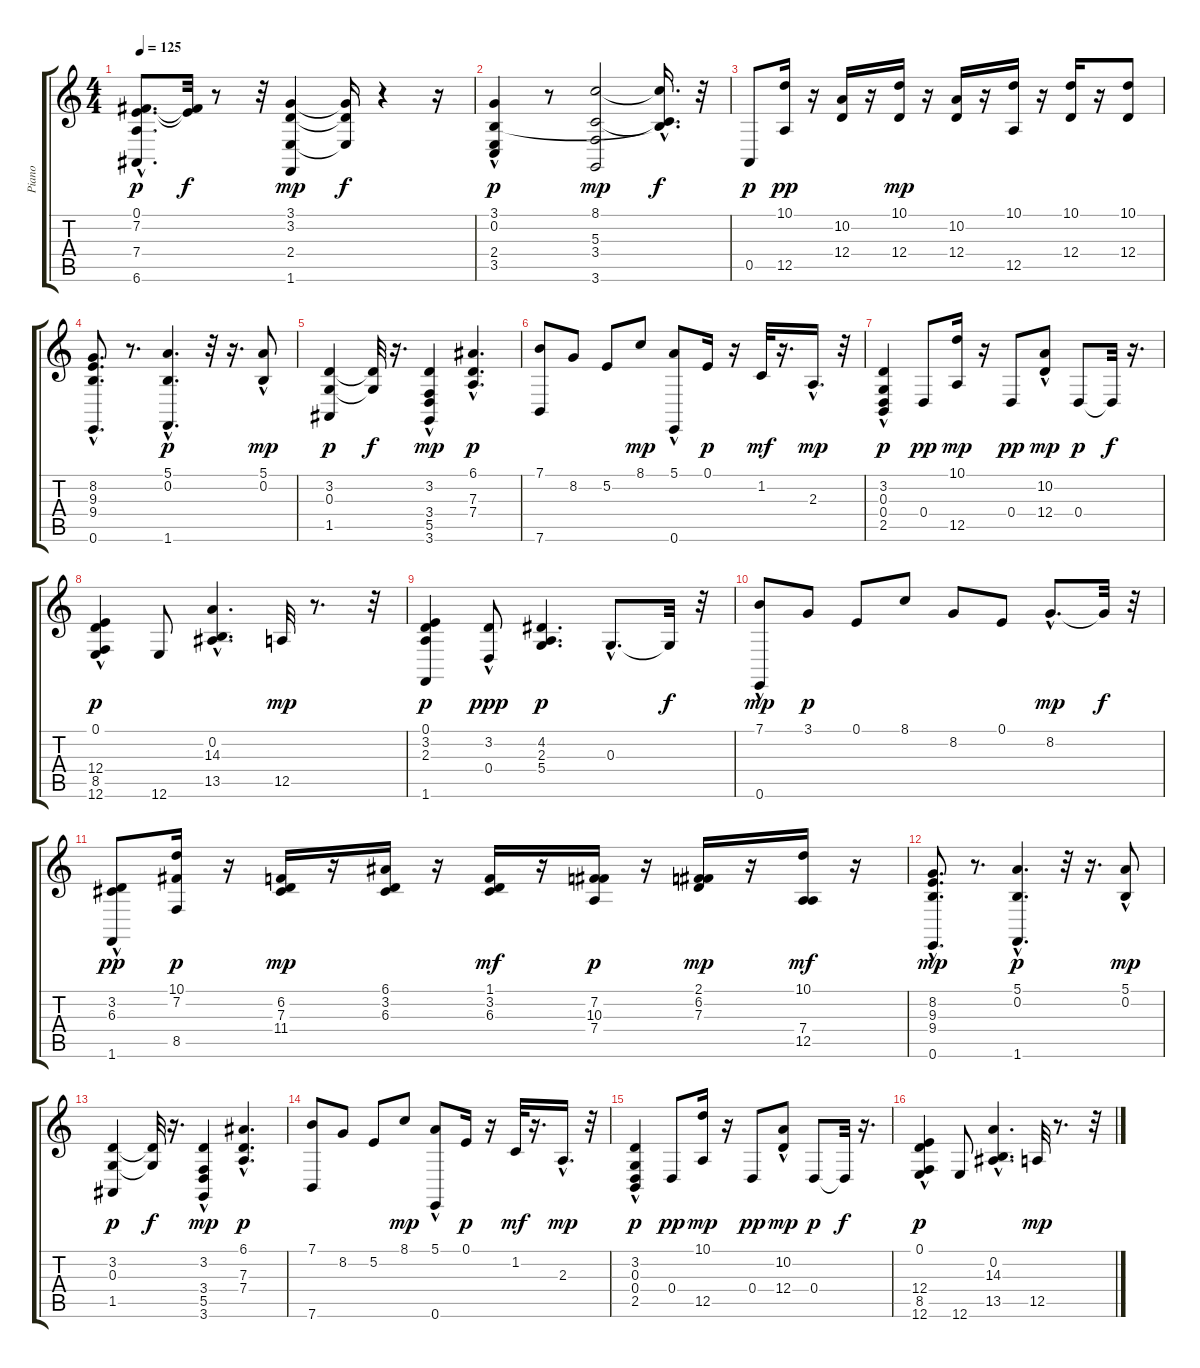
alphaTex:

\track ("Piano" "Piano") {instrument acousticgrandpiano}
\staff {score tabs}
\tuning (E4 B3 G3 D3 A2 E2) {hide}
\ts (4 4)
\tempo 125
\clef g2
\ks c
(0.1{hac} 7.2{hac} 7.4{hac} 6.6{hac}).8{d dy p} (0.1{t} 7.2{t}).32{dy f} r.8 r.32 (3.1 3.2 2.4 1.6).4{dy mp} (3.1{t} 3.2{t} 2.4{t}).16{dy f} r.4 r.16 |
(3.1 0.2 2.4{hac} 3.5{hac}).4{dy p} r.8 (8.1 5.3 3.4 3.6).2{dy mp} (8.1{t} 0.2{t} 5.3{hac t}).16{d dy f} r.32 |
0.5.8{dy p} (10.1 12.5).16{dy pp} r.16 (10.2 12.4).16 r.16 (10.1 12.4).16{dy mp} r.16 (10.2 12.4).16 r.16 (10.1 12.5).16 r.16 (10.1 12.4).16 r.16 (10.1 12.4).8 |
(8.2{hac} 9.3{hac} 9.4{hac} 0.6{hac}).8{d} r.8{d} (5.1{hac} 0.2{hac} 1.6{hac}).4{d dy p} r.32 r.16{d} (5.1{hac} 0.2).8{dy mp} |
(3.2 0.3 1.5).4{dy p} (3.2{t} 0.3{t}).32{dy f} r.16{d} (3.2 3.4 5.5{hac} 3.6).4{dy mp} (6.1 7.3{hac} 7.4{hac}).4{d dy p} |
(7.1 7.6).8 8.2.8 5.2.8 8.1.8{dy mp} (5.1 0.6{hac}).8 0.1.16{dy p} r.16 1.2.32{dy mf} r.16{d} 2.3{hac}.16{d dy mp} r.32 |
(3.2{hac} 0.3{hac} 0.4 2.5{hac}).4{dy p} 0.4.8{dy pp} (10.1 12.5).16{dy mp} r.16 0.4.8{dy pp} (10.2{hac} 12.4{hac}).8{dy mp} 0.4.8{dy p} 0.4{t}.32{dy f} r.16{d} |
(0.1 12.4 8.5 12.6{hac}).4{dy p} 12.6.8 (0.2{hac} 14.3 13.5).4{d} 12.5.32{dy mp} r.8{d} r.32 |
(0.1 3.2 2.3 1.6).4{dy p} (3.2{hac} 0.4).8{dy ppp} (4.2 2.3 5.4).4{d dy p} 0.3{hac}.8{d} 0.3{t}.32{dy f} r.32 |
(7.1{hac} 0.6).8{dy mp} 3.1.8{dy p} 0.1.8 8.1.8 8.2.8 0.1.8 8.2{hac}.8{d dy mp} 8.2{t}.32{dy f} r.32 |
(3.2 6.3{hac} 1.6).8{dy pp} (10.1 7.2 8.5).16{dy p} r.16 (6.2 7.3 11.4).16{dy mp} r.16 (6.1 3.2 6.3).16 r.16 (1.1 3.2 6.3).16{dy mf} r.16 (7.2 10.3 7.4).16{dy p} r.16 (2.1 6.2 7.3).16{dy mp} r.16 (10.1 7.4 12.5).16{dy mf} r.16 |
(8.2{hac} 9.3{hac} 9.4{hac} 0.6{hac}).8{d dy mp} r.8{d} (5.1{hac} 0.2{hac} 1.6{hac}).4{d dy p} r.32 r.16{d} (5.1{hac} 0.2).8{dy mp} |
(3.2 0.3 1.5).4{dy p} (3.2{t} 0.3{t}).32{dy f} r.16{d} (3.2 3.4 5.5{hac} 3.6).4{dy mp} (6.1 7.3{hac} 7.4{hac}).4{d dy p} |
(7.1 7.6).8 8.2.8 5.2.8 8.1.8{dy mp} (5.1 0.6{hac}).8 0.1.16{dy p} r.16 1.2.32{dy mf} r.16{d} 2.3{hac}.16{d dy mp} r.32 |
(3.2{hac} 0.3{hac} 0.4 2.5{hac}).4{dy p} 0.4.8{dy pp} (10.1 12.5).16{dy mp} r.16 0.4.8{dy pp} (10.2{hac} 12.4{hac}).8{dy mp} 0.4.8{dy p} 0.4{t}.32{dy f} r.16{d} |
(0.1 12.4 8.5 12.6{hac}).4{dy p} 12.6.8 (0.2{hac} 14.3 13.5).4{d} 12.5.32{dy mp} r.8{d} r.32
